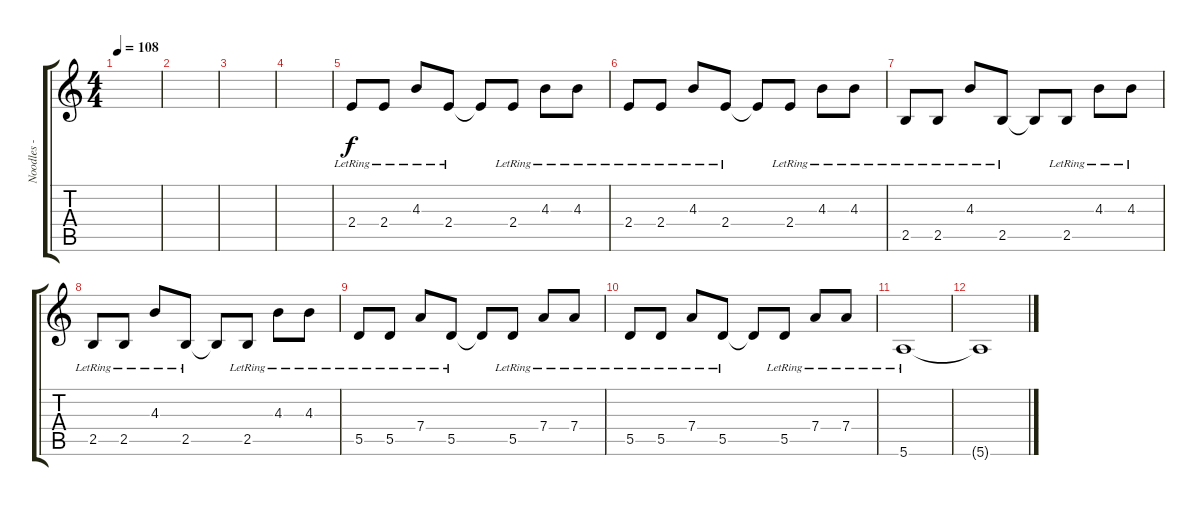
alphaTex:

\track ("Noodles - Guitar" "Noodles - ") {instrument electricguitarjazz}
\staff {score tabs}
\tuning (E4 B3 G3 D3 A2 E2) {hide}
\ts (4 4)
\tempo 108
\clef g2
\ks c
|
|
|
|
2.4{lr}.8 2.4{lr}.8 4.3{lr}.8 2.4{lr}.8 2.4{t}.8 2.4{lr}.8 4.3{lr}.8 4.3{lr}.8 |
2.4{lr}.8 2.4{lr}.8 4.3{lr}.8 2.4{lr}.8 2.4{t}.8 2.4{lr}.8 4.3{lr}.8 4.3{lr}.8 |
2.5{lr}.8 2.5{lr}.8 4.3{lr}.8 2.5{lr}.8 2.5{t}.8 2.5{lr}.8 4.3{lr}.8 4.3{lr}.8 |
2.5{lr}.8 2.5{lr}.8 4.3{lr}.8 2.5{lr}.8 2.5{t}.8 2.5{lr}.8 4.3{lr}.8 4.3{lr}.8 |
5.5{lr}.8 5.5{lr}.8 7.4{lr}.8 5.5{lr}.8 5.5{t}.8 5.5{lr}.8 7.4{lr}.8 7.4{lr}.8 |
5.5{lr}.8 5.5{lr}.8 7.4{lr}.8 5.5{lr}.8 5.5{t}.8 5.5{lr}.8 7.4{lr}.8 7.4{lr}.8 |
5.6{lr}.1 |
5.6{t}.1
